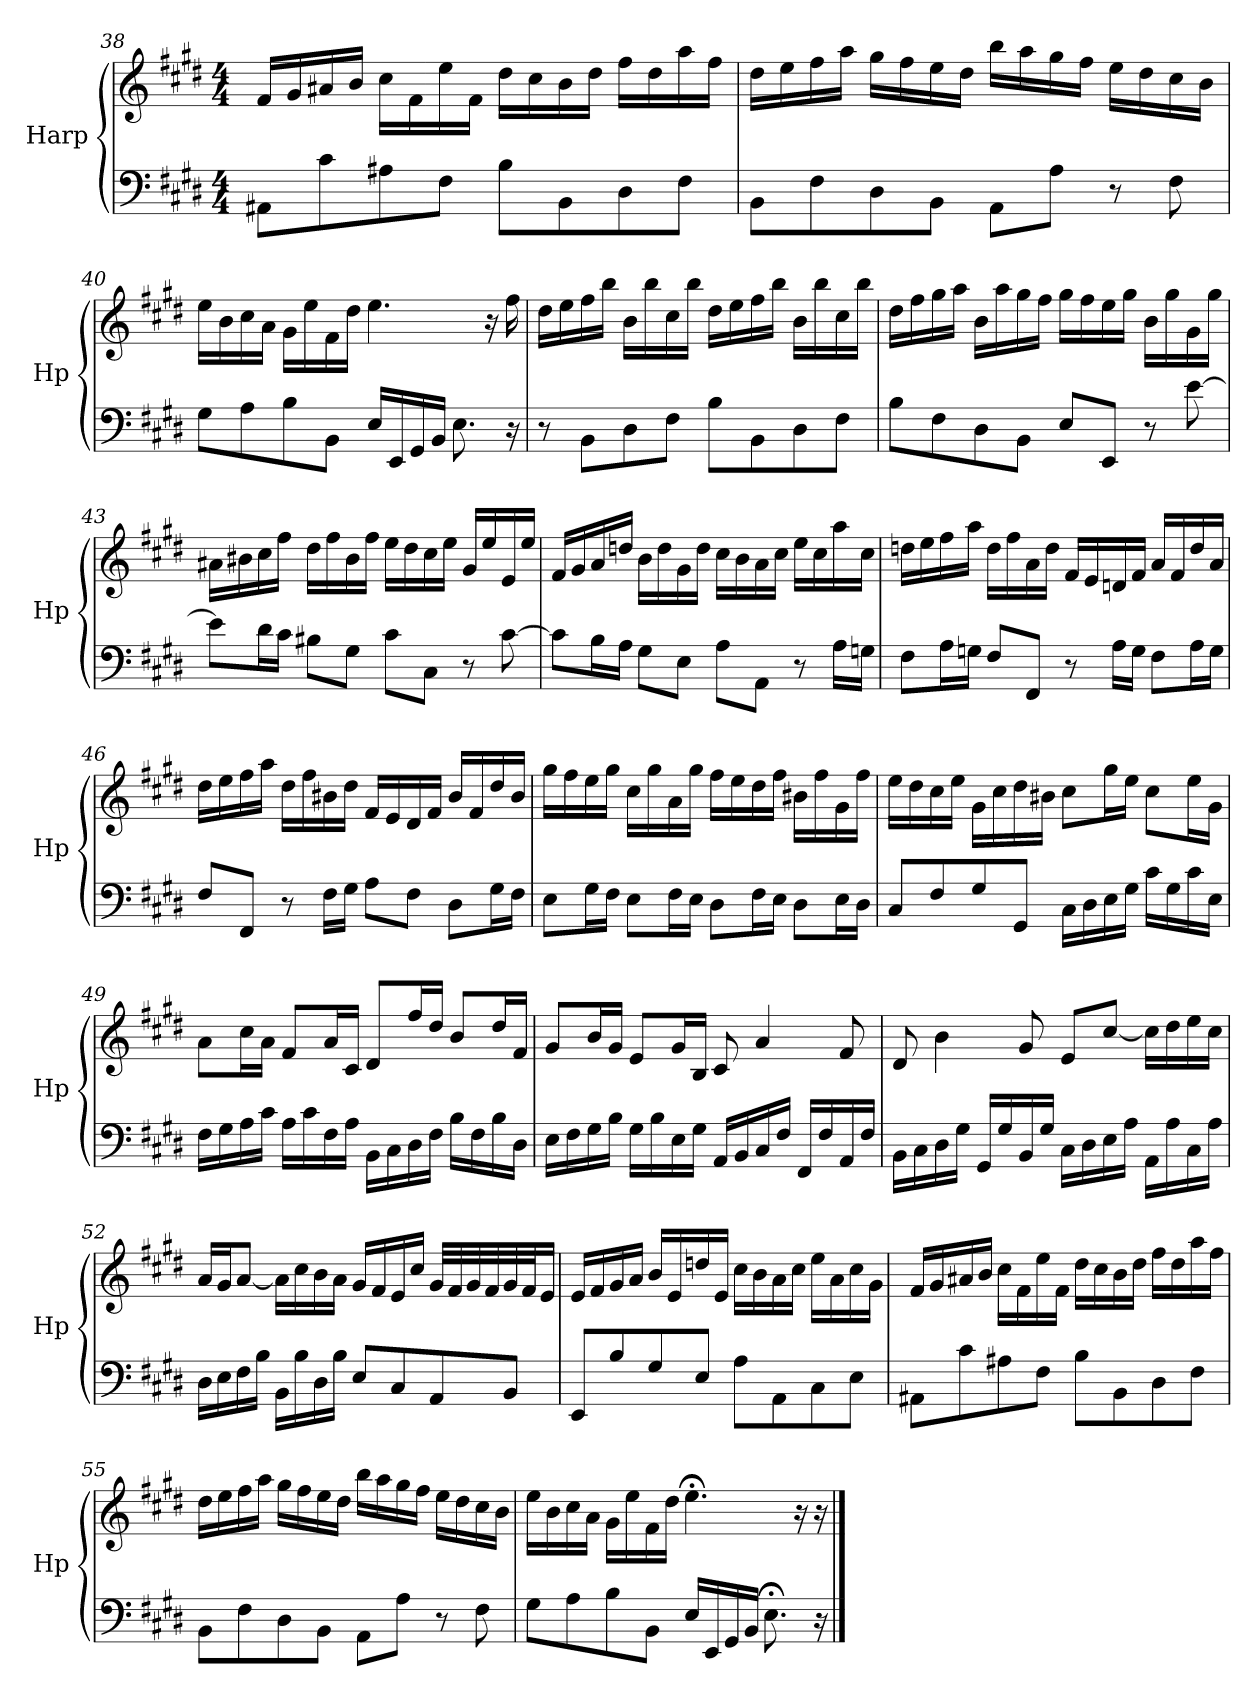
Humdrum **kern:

**kern	**kern
*part1	*part1
*staff2	*staff1
*I"Harp	*
*I'Hp	*
*clefF4	*clefG2
*k[f#c#g#d#]	*k[f#c#g#d#]
*M4/4	*M4/4
=38	=38
8AA#X\L	16f#/LL
.	16g#/
8c#\	16a#X/
.	16b/JJ
8A#X\	16cc#\LL
.	16f#\
8F#\J	16ee\
.	16f#\JJ
8B\L	16dd#\LL
.	16cc#\
8BB\	16b\
.	16dd#\JJ
8D#\	16ff#\LL
.	16dd#\
8F#\J	16aa\
.	16ff#\JJ
!!LO:LB:g=z
=39	=39
8BB\L	16dd#\LL
.	16ee\
8F#\	16ff#\
.	16aa\JJ
8D#\	16gg#\LL
.	16ff#\
8BB\J	16ee\
.	16dd#\JJ
8AA\L	16bb\LL
.	16aa\
8A\J	16gg#\
.	16ff#\JJ
8r	16ee\LL
.	16dd#\
8F#\	16cc#\
.	16b\JJ
=40	=40
8G#\L	16ee\LL
.	16b\
8A\	16cc#\
.	16a\JJ
8B\	16g#\LL
.	16ee\
8BB\J	16f#\
.	16dd#\JJ
16E/LL	4.ee\
16EE/	.
16GG#/	.
16BB/JJ	.
8.E\	.
.	16r
16r	16ff#\
!!LO:LB:g=z
=41	=41
8r	16dd#\LL
.	16ee\
8BB\L	16ff#\
.	16bb\JJ
8D#\	16b\LL
.	16bb\
8F#\J	16cc#\
.	16bb\JJ
8B\L	16dd#\LL
.	16ee\
8BB\	16ff#\
.	16bb\JJ
8D#\	16b\LL
.	16bb\
8F#\J	16cc#\
.	16bb\JJ
=42	=42
8B\L	16dd#\LL
.	16ff#\
8F#\	16gg#\
.	16aa\JJ
8D#\	16b\LL
.	16aa\
8BB\J	16gg#\
.	16ff#\JJ
8E/L	16gg#\LL
.	16ff#\
8EE/J	16ee\
.	16gg#\JJ
8r	16b\LL
.	16gg#\
[8e\	16g#\
.	16gg#\JJ
!!LO:LB:g=z
=43	=43
8e\L]	16a#X\LL
.	16b#X\
16d#\L	16cc#\
16c#\JJ	16ff#\JJ
8B#X\L	16dd#\LL
.	16ff#\
8G#\J	16b#\
.	16ff#\JJ
8c#\L	16ee\LL
.	16dd#\
8C#\J	16cc#\
.	16ee\JJ
8r	16g#/LL
.	16ee/
[8c#\	16e/
.	16ee/JJ
=44	=44
8c#\L]	16f#/LL
.	16g#/
16B\L	16a/
16A\JJ	16ddn/JJ
8G#\L	16b\LL
.	16dd\
8E\J	16g#\
.	16dd\JJ
8A\L	16cc#\LL
.	16b\
8AA\J	16a\
.	16cc#\JJ
8r	16ee\LL
.	16cc#\
16A\LL	16aa\
16Gn\JJ	16cc#\JJ
!!LO:LB:g=z
=45	=45
8F#\L	16ddn\LL
.	16ee\
16A\L	16ff#\
16Gn\JJ	16aa\JJ
8F#/L	16dd\LL
.	16ff#\
8FF#/J	16a\
.	16dd\JJ
8r	16f#/LL
.	16e/
16A\LL	16dn/
16G\JJ	16f#/JJ
8F#\L	16a/LL
.	16f#/
16A\L	16dd/
16G\JJ	16a/JJ
=46	=46
8F#/L	16dd#\LL
.	16ee\
8FF#/J	16ff#\
.	16aa\JJ
8r	16dd#\LL
.	16ff#\
16F#\LL	16b#X\
16G#\JJ	16dd#\JJ
8A\L	16f#/LL
.	16e/
8F#\J	16d#/
.	16f#/JJ
8D#\L	16b#/LL
.	16f#/
16G#\L	16dd#/
16F#\JJ	16b#/JJ
!!LO:PB:g=z
=47	=47
8E\L	16gg#\LL
.	16ff#\
16G#\L	16ee\
16F#\JJ	16gg#\JJ
8E\L	16cc#\LL
.	16gg#\
16F#\L	16a\
16E\JJ	16gg#\JJ
8D#\L	16ff#\LL
.	16ee\
16F#\L	16dd#\
16E\JJ	16ff#\JJ
8D#\L	16b#X\LL
.	16ff#\
16E\L	16g#\
16D#\JJ	16ff#\JJ
=48	=48
8C#/L	16ee\LL
.	16dd#\
8F#/	16cc#\
.	16ee\JJ
8G#/	16g#\LL
.	16cc#\
8GG#/J	16dd#\
.	16b#X\JJ
16C#\LL	8cc#\L
16D#\	.
16E\	16gg#\L
16G#\JJ	16ee\JJ
16c#\LL	8cc#\L
16G#\	.
16c#\	16ee\L
16E\JJ	16g#\JJ
!!LO:LB:g=z
=49	=49
16F#\LL	8a\L
16G#\	.
16A\	16cc#\L
16c#\JJ	16a\JJ
16A\LL	8f#/L
16c#\	.
16F#\	16a/L
16A\JJ	16c#/JJ
16BB\LL	8d#/L
16C#\	.
16D#\	16ff#/L
16F#\JJ	16dd#/JJ
16B\LL	8b/L
16F#\	.
16B\	16dd#/L
16D#\JJ	16f#/JJ
=50	=50
16E\LL	8g#/L
16F#\	.
16G#\	16b/L
16B\JJ	16g#/JJ
16G#\LL	8e/L
16B\	.
16E\	16g#/L
16G#\JJ	16B/JJ
16AA/LL	8c#/
16BB/	.
16C#/	4a/
16F#/JJ	.
16FF#/LL	.
16F#/	.
16AA/	8f#/
16F#/JJ	.
!!LO:LB:g=z
=51	=51
16BB\LL	8d#/
16C#\	.
16D#\	4b\
16G#\JJ	.
16GG#/LL	.
16G#/	.
16BB/	8g#/
16G#/JJ	.
16C#\LL	8e/L
16D#\	.
16E\	[8cc#/J
16A\JJ	.
16AA\LL	16cc#\LL]
16A\	16dd#\
16C#\	16ee\
16A\JJ	16cc#\JJ
=52	=52
16D#\LL	16a/LL
16E\	16g#/J
16F#\	[8a/J
16B\JJ	.
16BB\LL	16a\LL]
16B\	16cc#\
16D#\	16b\
16B\JJ	16a\JJ
8E/L	16g#/LL
.	16f#/
8C#/	16e/
.	16cc#/JJ
8AA/	32g#/LLL
.	32f#/
.	32g#/
.	32f#/
8BB/J	32g#/
.	32f#/J
.	16e/JJ
!!LO:LB:g=z
=53	=53
8EE/L	16e/LL
.	16f#/
8B/	16g#/
.	16a/JJ
8G#/	16b/LL
.	16e/
8E/J	16ddn/
.	16e/JJ
8A\L	16cc#\LL
.	16b\
8AA\	16a\
.	16cc#\JJ
8C#\	16ee\LL
.	16a\
8E\J	16cc#\
.	16g#\JJ
=54	=54
8AA#X\L	16f#/LL
.	16g#/
8c#\	16a#X/
.	16b/JJ
8A#X\	16cc#\LL
.	16f#\
8F#\J	16ee\
.	16f#\JJ
8B\L	16dd#\LL
.	16cc#\
8BB\	16b\
.	16dd#\JJ
8D#\	16ff#\LL
.	16dd#\
8F#\J	16aa\
.	16ff#\JJ
!!LO:LB:g=z
=55	=55
8BB\L	16dd#\LL
.	16ee\
8F#\	16ff#\
.	16aa\JJ
8D#\	16gg#\LL
.	16ff#\
8BB\J	16ee\
.	16dd#\JJ
8AA\L	16bb\LL
.	16aa\
8A\J	16gg#\
.	16ff#\JJ
8r	16ee\LL
.	16dd#\
8F#\	16cc#\
.	16b\JJ
=56	=56
8G#\L	16ee\LL
.	16b\
8A\	16cc#\
.	16a\JJ
8B\	16g#\LL
.	16ee\
8BB\J	16f#\
.	16dd#\JJ
16E/LL	4.ee;<\
16EE/	.
16GG#/	.
16BB/JJ	.
8.E;\	.
.	16r
16r	16r
==	==
*-	*-
